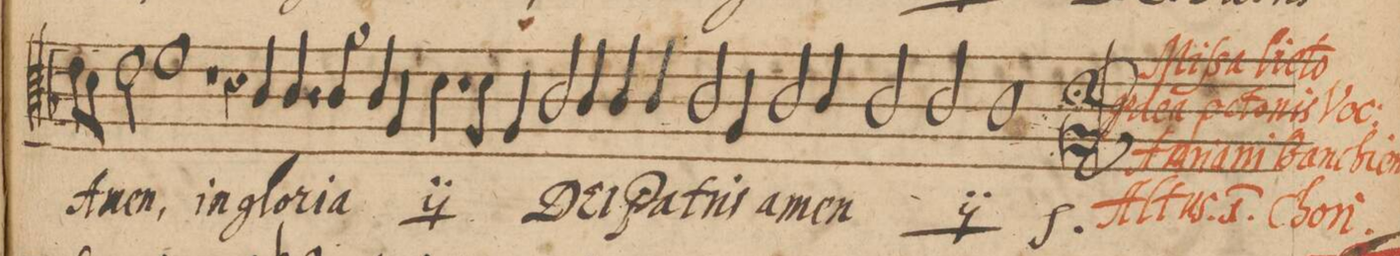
**kern	**text
*I"ALTVS	*
*clefC3	*
*k[b-]	*
*met(C|)	*
*M2/1	*
8e\L	A-
8d\J	.
2e\	-men,
1f	.
=94-	=94-
1r	.
4r	.
4c/	in
4.c/	glo-
8c/	-ri-
=95-	=95-
4c/	-a
*	*ij
4A/	in
4.d\	glo-
8d\	-ri-
4A/	-a
*	*Xij
2c/	DE-
4c/	-I
=96-	=96-
4c/	Pa-
4c/	-tris
2c/	a-
4A/	-men
*	*ij
2c/	DE-
4c/	-I
=97-	=97-
2c/	Pa-
2c/	-tris
1c	a-
=98-	=98-
0A;	-men
==	==
*-	*-
